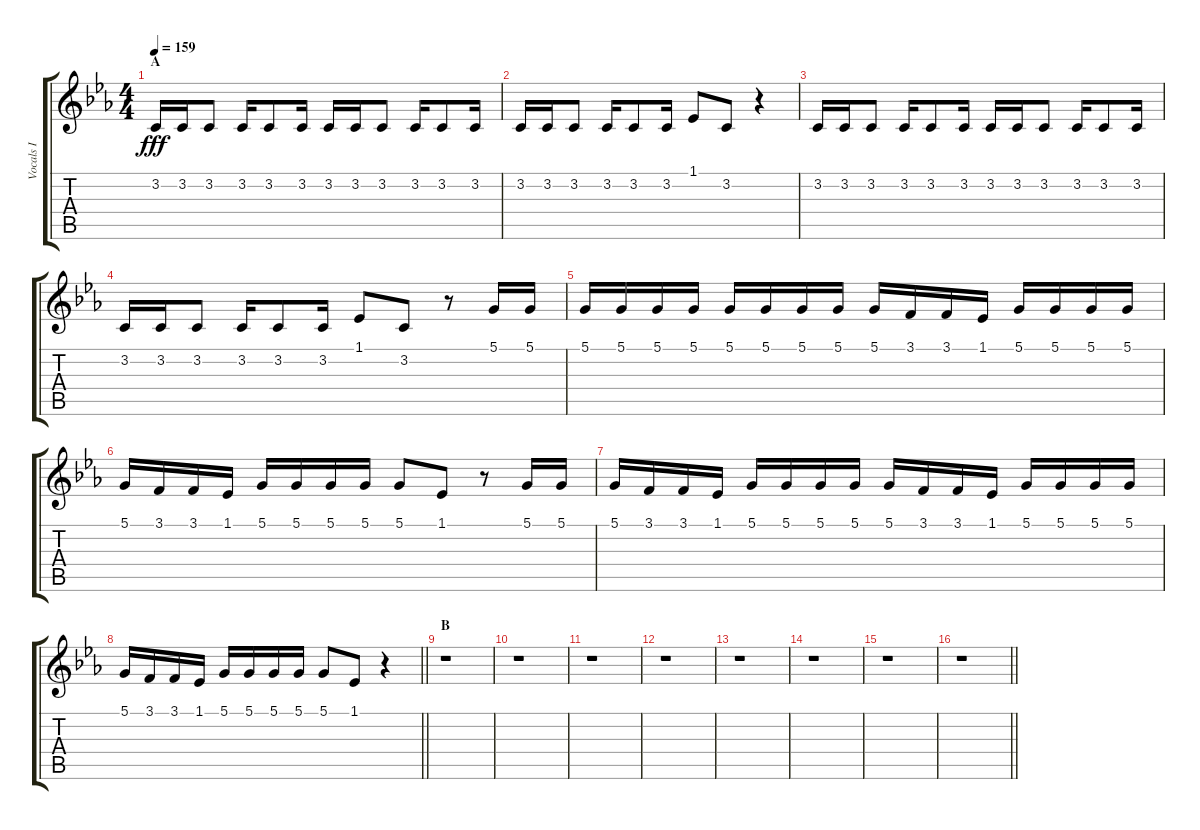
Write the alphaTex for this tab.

\track ("Vocals I" "Vocals I") {instrument voiceoohs}
\staff {score tabs}
\tuning (D4 A3 F3 C3 G2 C2) {hide}
\ts (4 4)
\section ("" "A")
\tempo 159
\clef g2
\ks eb
3.2.16{dy fff} 3.2.16 3.2.8 3.2.16 3.2.8 3.2.16 3.2.16 3.2.16 3.2.8 3.2.16 3.2.8 3.2.16 |
3.2.16 3.2.16 3.2.8 3.2.16 3.2.8 3.2.16 1.1.8 3.2.8 r.4 |
3.2.16 3.2.16 3.2.8 3.2.16 3.2.8 3.2.16 3.2.16 3.2.16 3.2.8 3.2.16 3.2.8 3.2.16 |
3.2.16 3.2.16 3.2.8 3.2.16 3.2.8 3.2.16 1.1.8 3.2.8 r.8 5.1.16 5.1.16 |
5.1.16 5.1.16 5.1.16 5.1.16 5.1.16 5.1.16 5.1.16 5.1.16 5.1.16 3.1.16 3.1.16 1.1.16 5.1.16 5.1.16 5.1.16 5.1.16 |
5.1.16 3.1.16 3.1.16 1.1.16 5.1.16 5.1.16 5.1.16 5.1.16 5.1.8 1.1.8 r.8 5.1.16 5.1.16 |
5.1.16 3.1.16 3.1.16 1.1.16 5.1.16 5.1.16 5.1.16 5.1.16 5.1.16 3.1.16 3.1.16 1.1.16 5.1.16 5.1.16 5.1.16 5.1.16 |
\barLineRight lightlight
5.1.16 3.1.16 3.1.16 1.1.16 5.1.16 5.1.16 5.1.16 5.1.16 5.1.8 1.1.8 r.4 |
\section ("" "B")
r.1 |
r.1 |
r.1 |
r.1 |
r.1 |
r.1 |
r.1 |
\barLineRight lightlight
r.1
